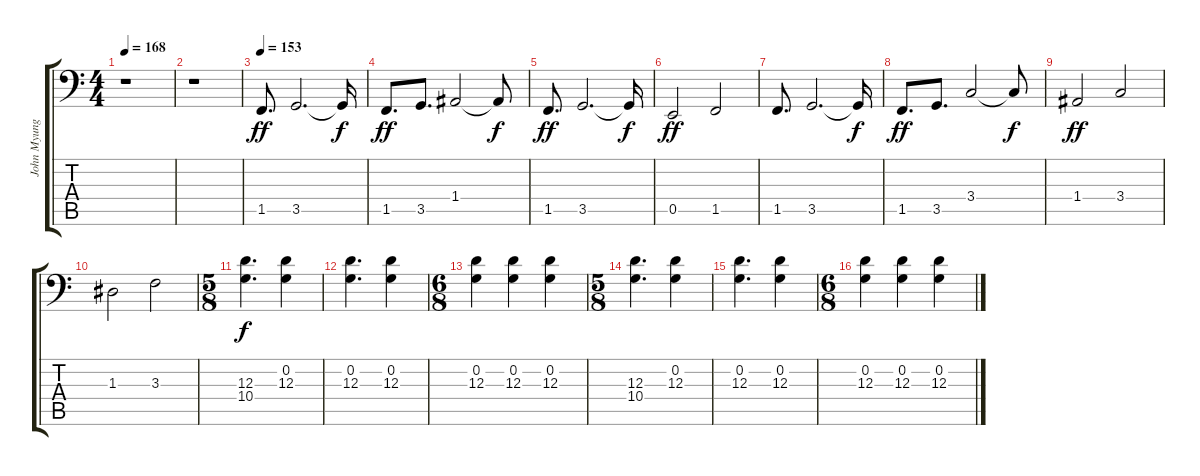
\track ("John Myung Bass" "John Myung") {instrument electricbasspick}
\staff {score tabs}
\tuning (C3 G2 D2 A1 E1 B0) {hide}
\ts (4 4)
\tempo 168
\clef f4
\ks c
r.1{dy f} |
r.1 |
\tempo 153
1.5.8{d dy ff} 3.5.2{d} 3.5{t}.16{dy f} |
1.5.8{d dy ff} 3.5.8{d} 1.4.2 1.4{t}.8{dy f} |
1.5.8{d dy ff} 3.5.2{d} 3.5{t}.16{dy f} |
0.5.2{dy ff} 1.5.2 |
1.5.8{d} 3.5.2{d} 3.5{t}.16{dy f} |
1.5.8{d dy ff} 3.5.8{d} 3.4.2 3.4{t}.8{dy f} |
1.4.2{dy ff} 3.4.2 |
1.3.2 3.3.2 |
\ts (5 8)
(12.3 10.4).4{d dy f} (0.2 12.3).4 |
(0.2 12.3).4{d} (0.2 12.3).4 |
\ts (6 8)
(0.2 12.3).4 (0.2 12.3).4 (0.2 12.3).4 |
\ts (5 8)
(12.3 10.4).4{d} (0.2 12.3).4 |
(0.2 12.3).4{d} (0.2 12.3).4 |
\ts (6 8)
(0.2 12.3).4 (0.2 12.3).4 (0.2 12.3).4
